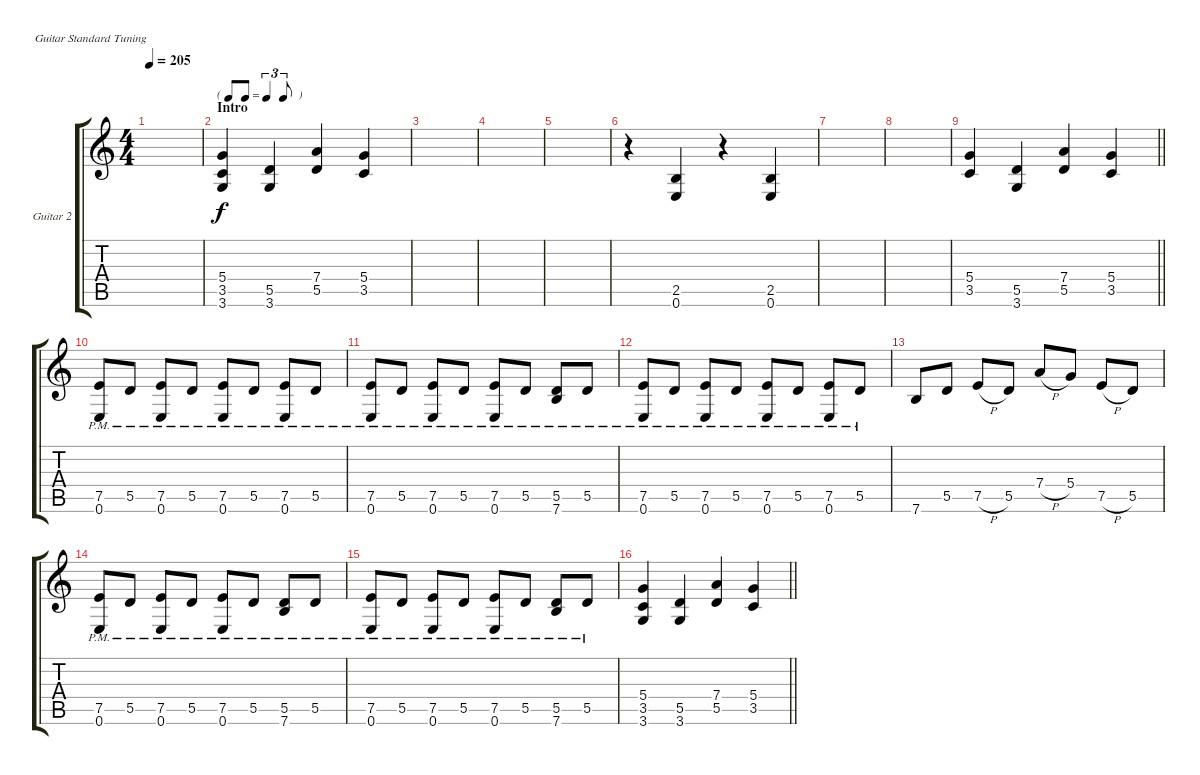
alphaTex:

\bracketExtendMode groupsimilarinstruments
\firstSystemTrackNameOrientation horizontal
\otherSystemsTrackNameOrientation horizontal
\track ("Guitar 2" "Guitar 2") {instrument distortionguitar}
\staff {score tabs}
\tuning (E4 B3 G3 D3 A2 E2)
\ts (4 4)
\beaming (8 2 2 2 2)
\tempo 205
\clef g2
\scale
0.485477
\ks c
|
\tf triplet8th
\section ("" "Intro")
\scale
0.257261 (5.4 3.5 3.6).4 (5.5 3.6).4 (7.4 5.5).4 (5.4 3.5).4 |
\scale
0.257261 |
\scale
0.333333 |
\scale
0.333333 |
\scale
0.333333 r.4 (2.5 0.6).4 r.4 (2.5 0.6).4 |
\scale
0.333333 |
\scale
0.333333 |
\scale
0.333333
\barLineRight lightlight
(5.4 3.5).4 (5.5 3.6).4 (7.4 5.5).4 (5.4 3.5).4 |
\scale
0.333333 (7.5{pm} 0.6{pm}).8 5.5{pm}.8 (7.5{pm} 0.6{pm}).8 5.5{pm}.8 (7.5{pm} 0.6{pm}).8 5.5{pm}.8 (7.5{pm} 0.6{pm}).8 5.5{pm}.8 |
\scale
0.333333 (7.5{pm} 0.6{pm}).8 5.5{pm}.8 (7.5{pm} 0.6{pm}).8 5.5{pm}.8 (7.5{pm} 0.6{pm}).8 5.5{pm}.8 (5.5{pm} 7.6{pm}).8 5.5{pm}.8 |
\scale
0.333333 (7.5{pm} 0.6{pm}).8 5.5{pm}.8 (7.5{pm} 0.6{pm}).8 5.5{pm}.8 (7.5{pm} 0.6{pm}).8 5.5{pm}.8 (7.5{pm} 0.6{pm}).8 5.5{pm}.8 |
\scale
0.333333 7.6.8 5.5.8 7.5{h}.8 5.5.8 7.4{h}.8 5.4.8 7.5{h}.8 5.5.8 |
\scale
0.333333 (7.5{pm} 0.6{pm}).8 5.5{pm}.8 (7.5{pm} 0.6{pm}).8 5.5{pm}.8 (7.5{pm} 0.6{pm}).8 5.5{pm}.8 (5.5{pm} 7.6{pm}).8 5.5{pm}.8 |
\scale
0.333333 (7.5{pm} 0.6{pm}).8 5.5{pm}.8 (7.5{pm} 0.6{pm}).8 5.5{pm}.8 (7.5{pm} 0.6{pm}).8 5.5{pm}.8 (5.5{pm} 7.6{pm}).8 5.5{pm}.8 |
\scale
0.333333
\barLineRight lightlight
(5.4 3.5 3.6).4 (5.5 3.6).4 (7.4 5.5).4 (5.4 3.5).4
